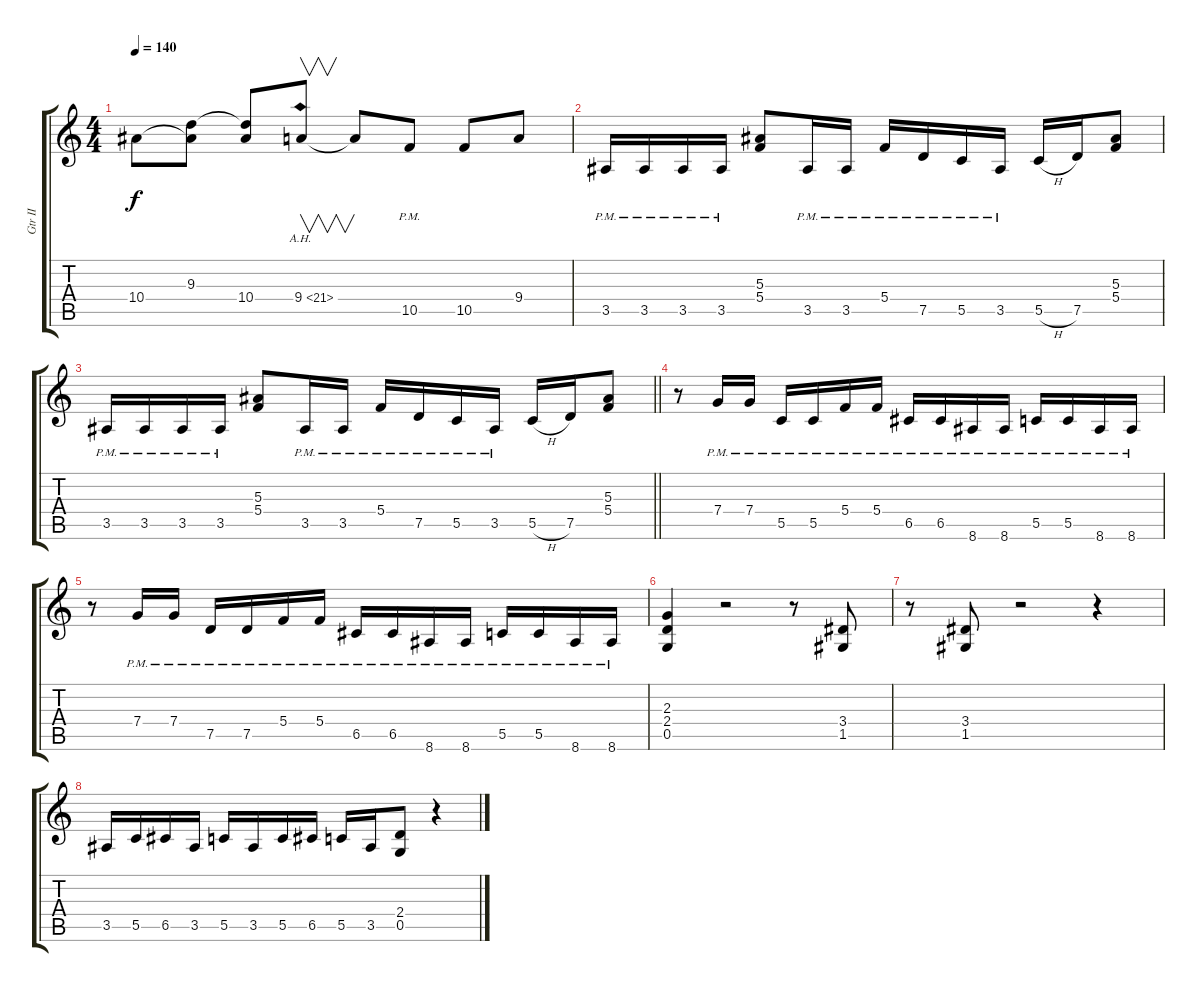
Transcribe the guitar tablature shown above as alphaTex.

\track ("Gtr II" "Gtr II") {instrument overdrivenguitar}
\staff {score tabs}
\tuning (D4 A3 F3 C3 G2 D2) {hide}
\ts (4 4)
\tempo 140
\clef g2
\ks c
10.4.8{dy f} (9.3 10.4{t}).8 (9.3{t} 10.4).8 9.4{ah 12}.8{v} 9.4{t}.8 10.5{pm}.8 10.5.8 9.4.8 |
3.5{pm}.16 3.5{pm}.16 3.5{pm}.16 3.5{pm}.16 (5.3 5.4).8 3.5{pm}.16 3.5{pm}.16 5.4{pm}.16 7.5{pm}.16 5.5{pm}.16 3.5{pm}.16 5.5{h}.16 7.5.16 (5.3 5.4).8 |
\barLineRight lightlight
3.5{pm}.16 3.5{pm}.16 3.5{pm}.16 3.5{pm}.16 (5.3 5.4).8 3.5{pm}.16 3.5{pm}.16 5.4{pm}.16 7.5{pm}.16 5.5{pm}.16 3.5{pm}.16 5.5{h}.16 7.5.16 (5.3 5.4).8 |
r.8 7.4{pm}.16 7.4{pm}.16 5.5{pm}.16 5.5{pm}.16 5.4{pm}.16 5.4{pm}.16 6.5{pm}.16 6.5{pm}.16 8.6{pm}.16 8.6{pm}.16 5.5{pm}.16 5.5{pm}.16 8.6{pm}.16 8.6{pm}.16 |
r.8 7.4{pm}.16 7.4{pm}.16 7.5{pm}.16 7.5{pm}.16 5.4{pm}.16 5.4{pm}.16 6.5{pm}.16 6.5{pm}.16 8.6{pm}.16 8.6{pm}.16 5.5{pm}.16 5.5{pm}.16 8.6{pm}.16 8.6{pm}.16 |
(2.3 2.4 0.5).4 r.2 r.8 (3.4 1.5).8 |
r.8 (3.4 1.5).8 r.2 r.4 |
3.5.16 5.5.16 6.5.16 3.5.16 5.5.16 3.5.16 5.5.16 6.5.16 5.5.16 3.5.16 (2.4 0.5).8 r.4
